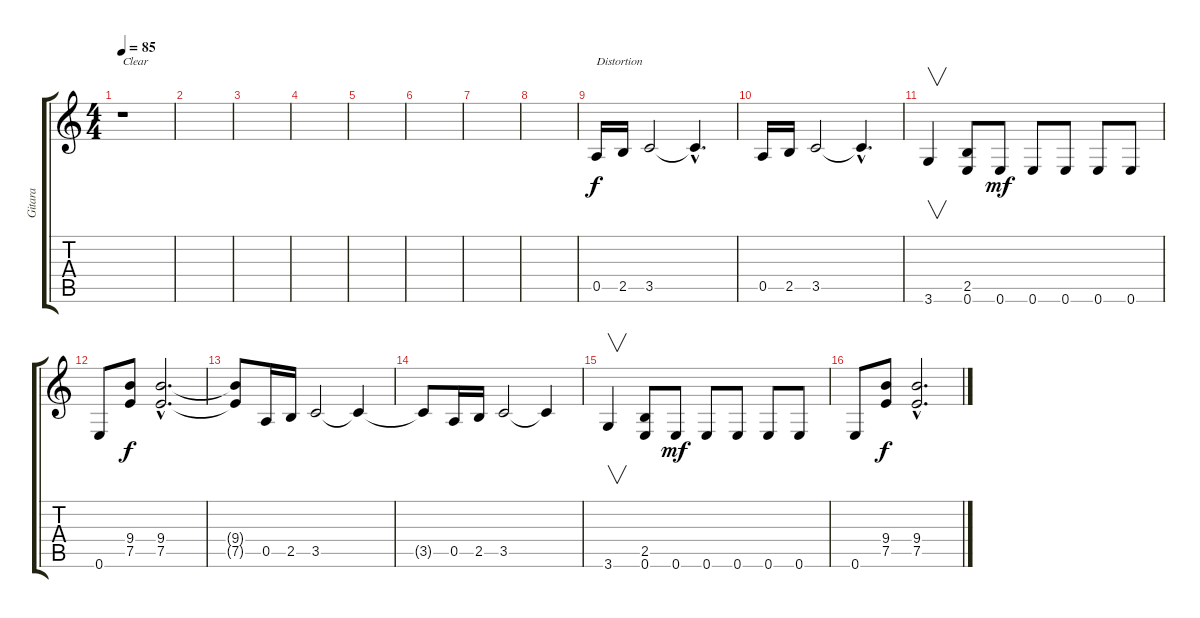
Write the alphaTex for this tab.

\track ("Gitara" "Gitara") {instrument distortionguitar}
\staff {score tabs}
\tuning (E4 B3 G3 D3 A2 E2) {hide}
\ts (4 4)
\tempo 85
\clef g2
\ks c
r.1{txt "Clear" dy f volume 13 instrument acousticguitarsteel} |
|
|
|
|
|
|
|
0.5.16{txt "Distortion" instrument distortionguitar} 2.5.16 3.5.2 3.5{hac t}.4{d} |
0.5.16 2.5.16 3.5.2 3.5{hac t}.4{d} |
3.6.4{v} (2.5 0.6).8 0.6.8{dy mf} 0.6.8 0.6.8 0.6.8 0.6.8 |
0.6.8 (9.4 7.5).8{dy f} (9.4{hac} 7.5{hac}).2{d} |
(9.4{t} 7.5{t}).8 0.5.16 2.5.16 3.5.2 3.5{t}.4 |
3.5{t}.8 0.5.16 2.5.16 3.5.2 3.5{t}.4 |
3.6.4{v} (2.5 0.6).8 0.6.8{dy mf} 0.6.8 0.6.8 0.6.8 0.6.8 |
0.6.8 (9.4 7.5).8{dy f} (9.4{hac} 7.5{hac}).2{d}
